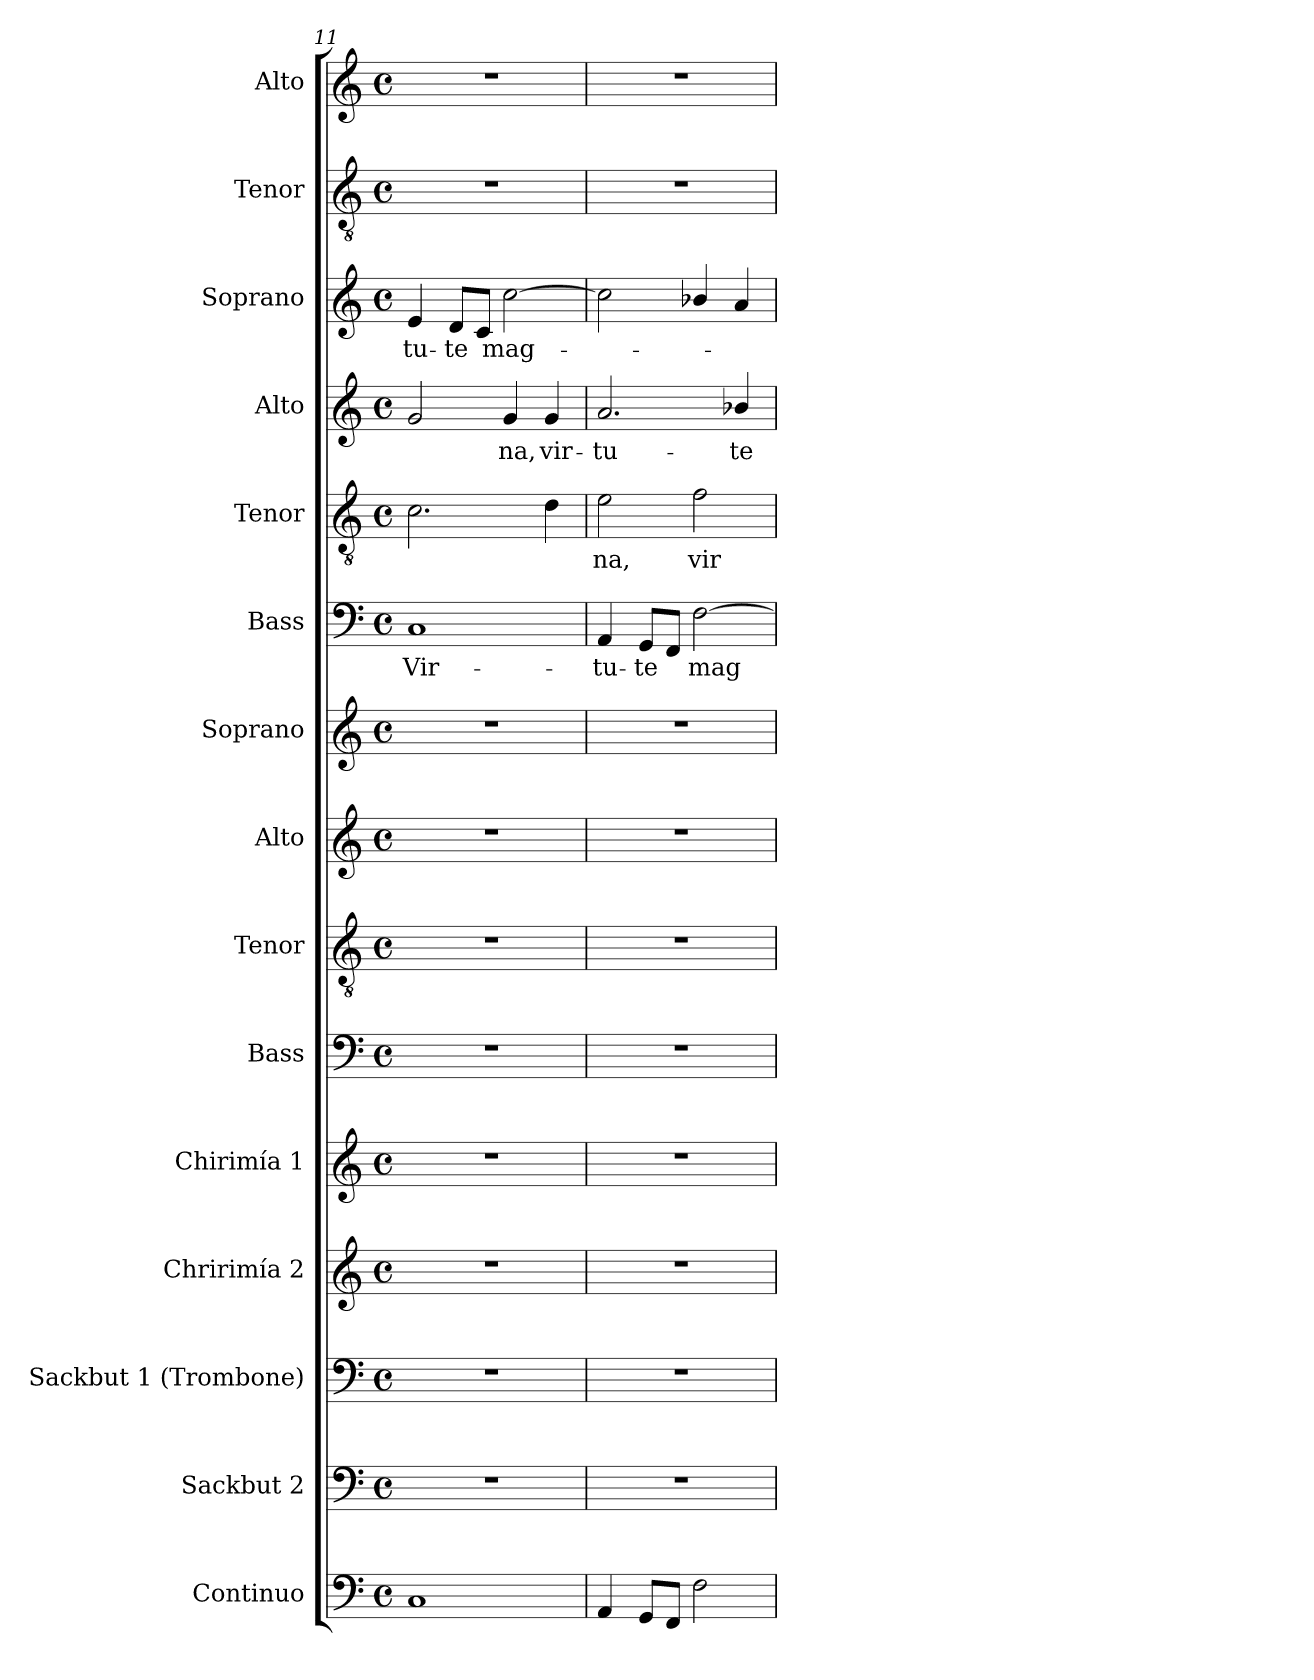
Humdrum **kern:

**kern	**kern	**kern	**kern	**kern	**kern	**kern	**kern	**kern	**kern	**text	**kern	**text	**kern	**text	**kern	**text	**kern	**kern
*part15	*part14	*part13	*part12	*part11	*part10	*part9	*part8	*part7	*part6	*part6	*part5	*part5	*part4	*part4	*part3	*part3	*part2	*part1
*staff15	*staff14	*staff13	*staff12	*staff11	*staff10	*staff9	*staff8	*staff7	*staff6	*staff6	*staff5	*staff5	*staff4	*staff4	*staff3	*staff3	*staff2	*staff1
*I"Continuo	*I"Sackbut 2	*I"Sackbut 1 (Trombone)	*I"Chririmía 2	*I"Chirimía 1	*I"Bass	*I"Tenor	*I"Alto	*I"Soprano	*I"Bass	*	*I"Tenor	*	*I"Alto	*	*I"Soprano	*	*I"Tenor	*I"Alto
*I'Cont.	*I'Scbt.	*I'Scbt.	*I'Chi.	*I'Chi.	*I'B.	*I'T.	*I'A.	*I'S.	*I'B.	*	*I'T.	*	*I'A.	*	*I'S.	*	*I'T.	*I'A.
*clefF4	*clefF4	*clefF4	*clefG2	*clefG2	*clefF4	*clefGv2	*clefG2	*clefG2	*clefF4	*	*clefGv2	*	*clefG2	*	*clefG2	*	*clefGv2	*clefG2
*	*	*	*	*	*	*ITrd7c12	*	*	*	*	*ITrd7c12	*	*	*	*	*	*ITrd7c12	*
*k[]	*k[]	*k[]	*k[]	*k[]	*k[]	*k[]	*k[]	*k[]	*k[]	*	*k[]	*	*k[]	*	*k[]	*	*k[]	*k[]
*C:	*C:	*C:	*C:	*C:	*C:	*C:	*C:	*C:	*C:	*	*C:	*	*C:	*	*C:	*	*C:	*C:
*M4/4	*M4/4	*M4/4	*M4/4	*M4/4	*M4/4	*M4/4	*M4/4	*M4/4	*M4/4	*	*M4/4	*	*M4/4	*	*M4/4	*	*M4/4	*M4/4
*met(c)	*met(c)	*met(c)	*met(c)	*met(c)	*met(c)	*met(c)	*met(c)	*met(c)	*met(c)	*	*met(c)	*	*met(c)	*	*met(c)	*	*met(c)	*met(c)
=11	=11	=11	=11	=11	=11	=11	=11	=11	=11	=11	=11	=11	=11	=11	=11	=11	=11	=11
!	!	!	!	!	!	!	!	!	!	!LO:LY:b:color=#000000	!	!	!	!	!	!	!	!
!	!	!	!	!	!	!	!	!	!	!	!	!	!	!	!	!LO:LY:b:color=#000000	!	!
1Ci	1r	1r	1r	1r	1r	1r	1r	1r	1Ci	Vir-	2.Ci\	.	2gi/	.	4ei/	-tu-	1r	1r
!	!	!	!	!	!	!	!	!	!	!	!	!	!	!	!	!LO:LY:b:color=#000000	!	!
.	.	.	.	.	.	.	.	.	.	.	.	.	.	.	8di/L	-te	.	.
.	.	.	.	.	.	.	.	.	.	.	.	.	.	.	8ci/J	.	.	.
!	!	!	!	!	!	!	!	!	!	!	!	!	!	!LO:LY:b:color=#000000	!	!	!	!
!	!	!	!	!	!	!	!	!	!	!	!	!	!	!	!	!LO:LY:b:color=#000000	!	!
.	.	.	.	.	.	.	.	.	.	.	.	.	4gi/	-na,	[>2cci\	mag-	.	.
!	!	!	!	!	!	!	!	!	!	!	!	!	!	!LO:LY:b:color=#000000	!	!	!	!
.	.	.	.	.	.	.	.	.	.	.	4Di\	.	4gi/	vir-	.	.	.	.
=12	=12	=12	=12	=12	=12	=12	=12	=12	=12	=12	=12	=12	=12	=12	=12	=12	=12	=12
!	!	!	!	!	!	!	!	!	!	!LO:LY:b:color=#000000	!	!	!	!	!	!	!	!
!	!	!	!	!	!	!	!	!	!	!	!	!LO:LY:b:color=#000000	!	!	!	!	!	!
!	!	!	!	!	!	!	!	!	!	!	!	!	!	!LO:LY:b:color=#000000	!	!	!	!
4AAi/	1r	1r	1r	1r	1r	1r	1r	1r	4AAi/	-tu-	2Ei\	-na,	2.ai/	-tu-	2cci\]	.	1r	1r
!	!	!	!	!	!	!	!	!	!	!LO:LY:b:color=#000000	!	!	!	!	!	!	!	!
8GGi/L	.	.	.	.	.	.	.	.	8GGi/L	-te	.	.	.	.	.	.	.	.
8FFi/J	.	.	.	.	.	.	.	.	8FFi/J	.	.	.	.	.	.	.	.	.
!	!	!	!	!	!	!	!	!	!	!LO:LY:b:color=#000000	!	!	!	!	!	!	!	!
!	!	!	!	!	!	!	!	!	!	!	!	!LO:LY:b:color=#000000	!	!	!	!	!	!
2Fi\	.	.	.	.	.	.	.	.	[>2Fi\	mag-	2Fi\	vir-	.	.	4b-Xi/	.	.	.
!	!	!	!	!	!	!	!	!	!	!	!	!	!	!LO:LY:b:color=#000000	!	!	!	!
.	.	.	.	.	.	.	.	.	.	.	.	.	4b-i/	-te	4ai/	.	.	.
=	=	=	=	=	=	=	=	=	=	=	=	=	=	=	=	=	=	=
*-	*-	*-	*-	*-	*-	*-	*-	*-	*-	*-	*-	*-	*-	*-	*-	*-	*-	*-
